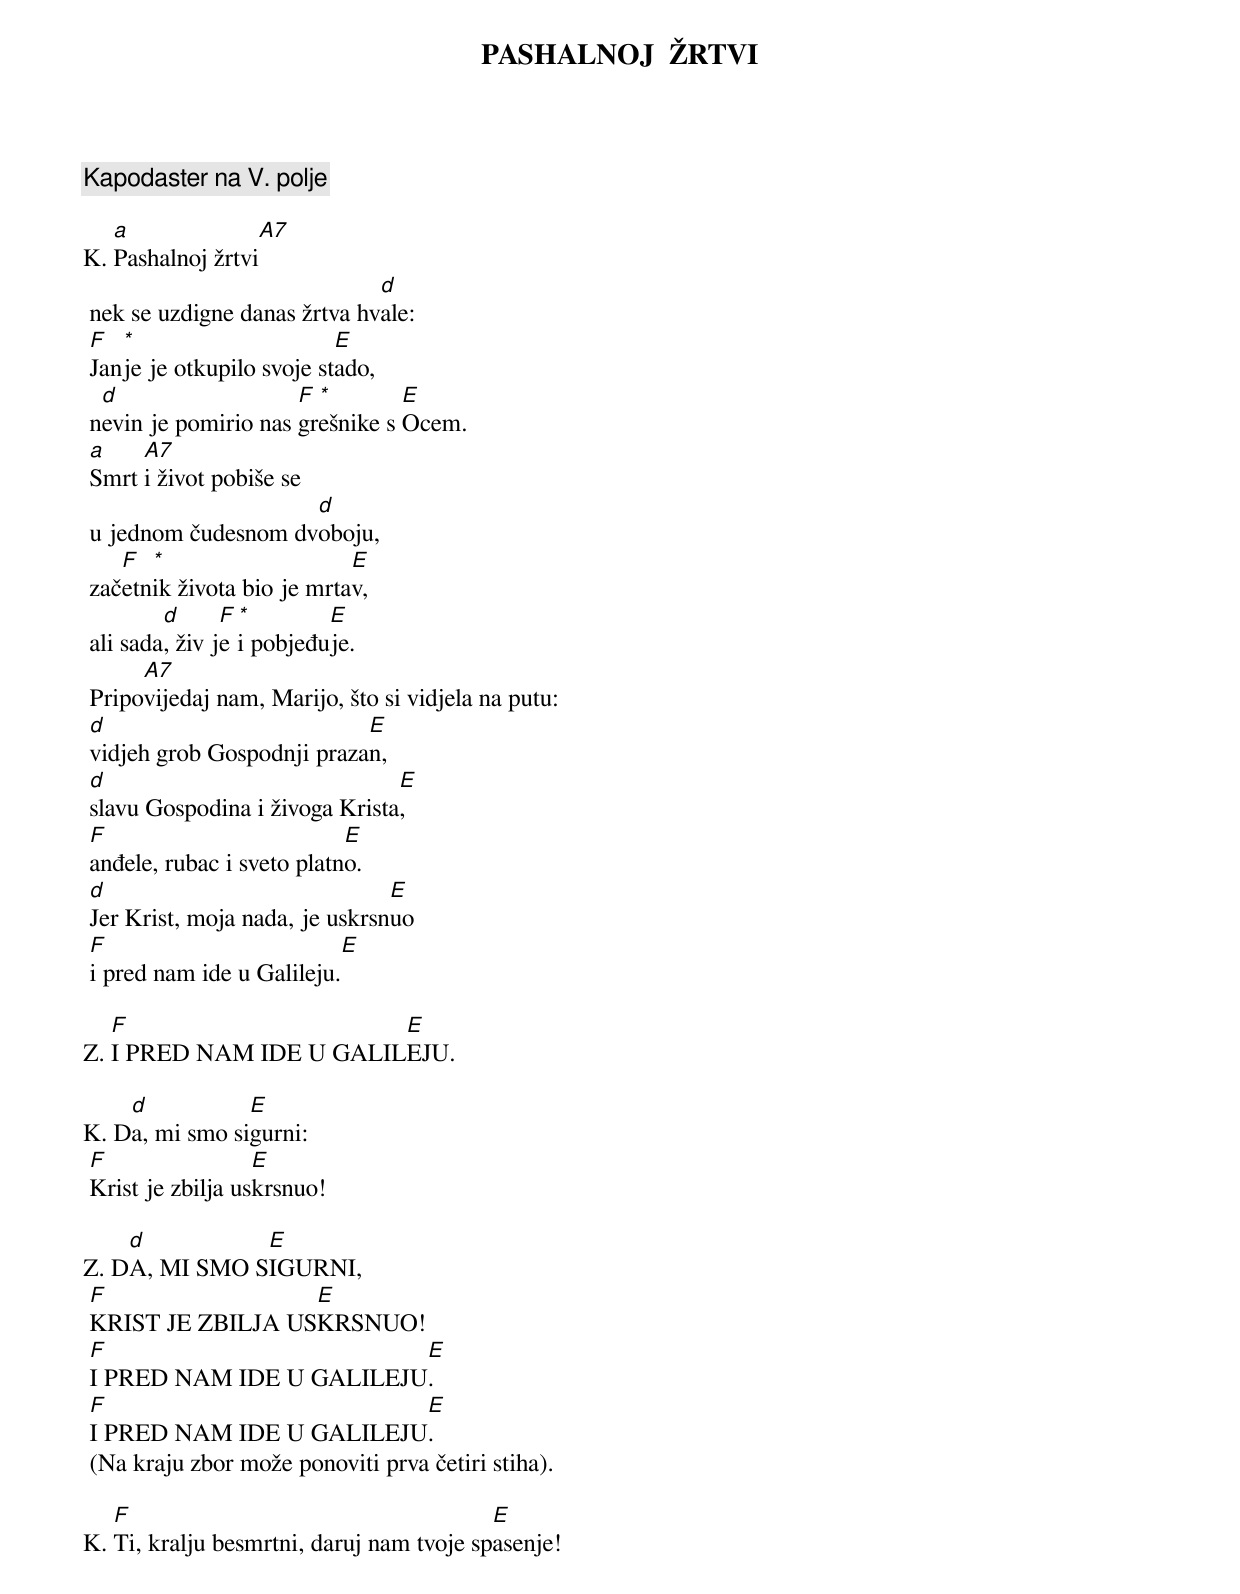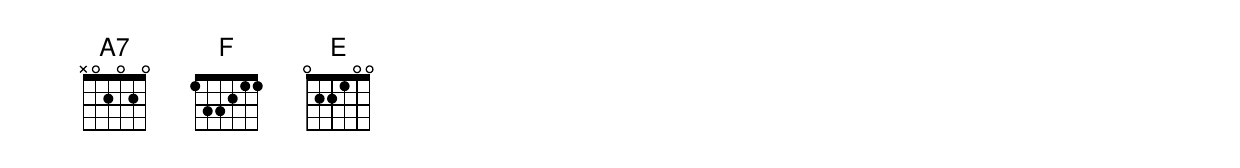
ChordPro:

{title: PASHALNOJ  ŽRTVI}

{comment: Kapodaster na V. polje}

K.	[a]Pashalnoj žrtvi[A7]
	nek se uzdigne danas žrtva hv[d]ale:
	[F]Jan[*]je je otkupilo svoje st[E]ado,
	n[d]evin je pomirio nas [F]gr[*]ešnike s [E]Ocem.
	[a]Smrt [A7]i život pobiše se
	u jednom čudesnom dv[d]oboju,
	zač[F]etn[*]ik života bio je mrta[E]v,
	ali sada[d], živ j[F]e [*]i pobjeđu[E]je.
	Pripo[A7]vijedaj nam, Marijo, što si vidjela na putu:
	[d]vidjeh grob Gospodnji praza[E]n,
	[d]slavu Gospodina i živoga Krista[E],
	[F]anđele, rubac i sveto platn[E]o.
	[d]Jer Krist, moja nada, je uskrsn[E]uo
	[F]i pred nam ide u Galileju.[E]

Z.	[F]I PRED NAM IDE U GALIL[E]EJU.

K.	D[d]a, mi smo si[E]gurni:
	[F]Krist je zbilja us[E]krsnuo!

Z.	D[d]A, MI SMO S[E]IGURNI,
	[F]KRIST JE ZBILJA US[E]KRSNUO!
	[F]I PRED NAM IDE U GALILEJU[E].
	[F]I PRED NAM IDE U GALILEJU[E].
	(Na kraju zbor može ponoviti prva četiri stiha).

K.	[F]Ti, kralju besmrtni, daruj nam tvoje sp[E]asenje!
